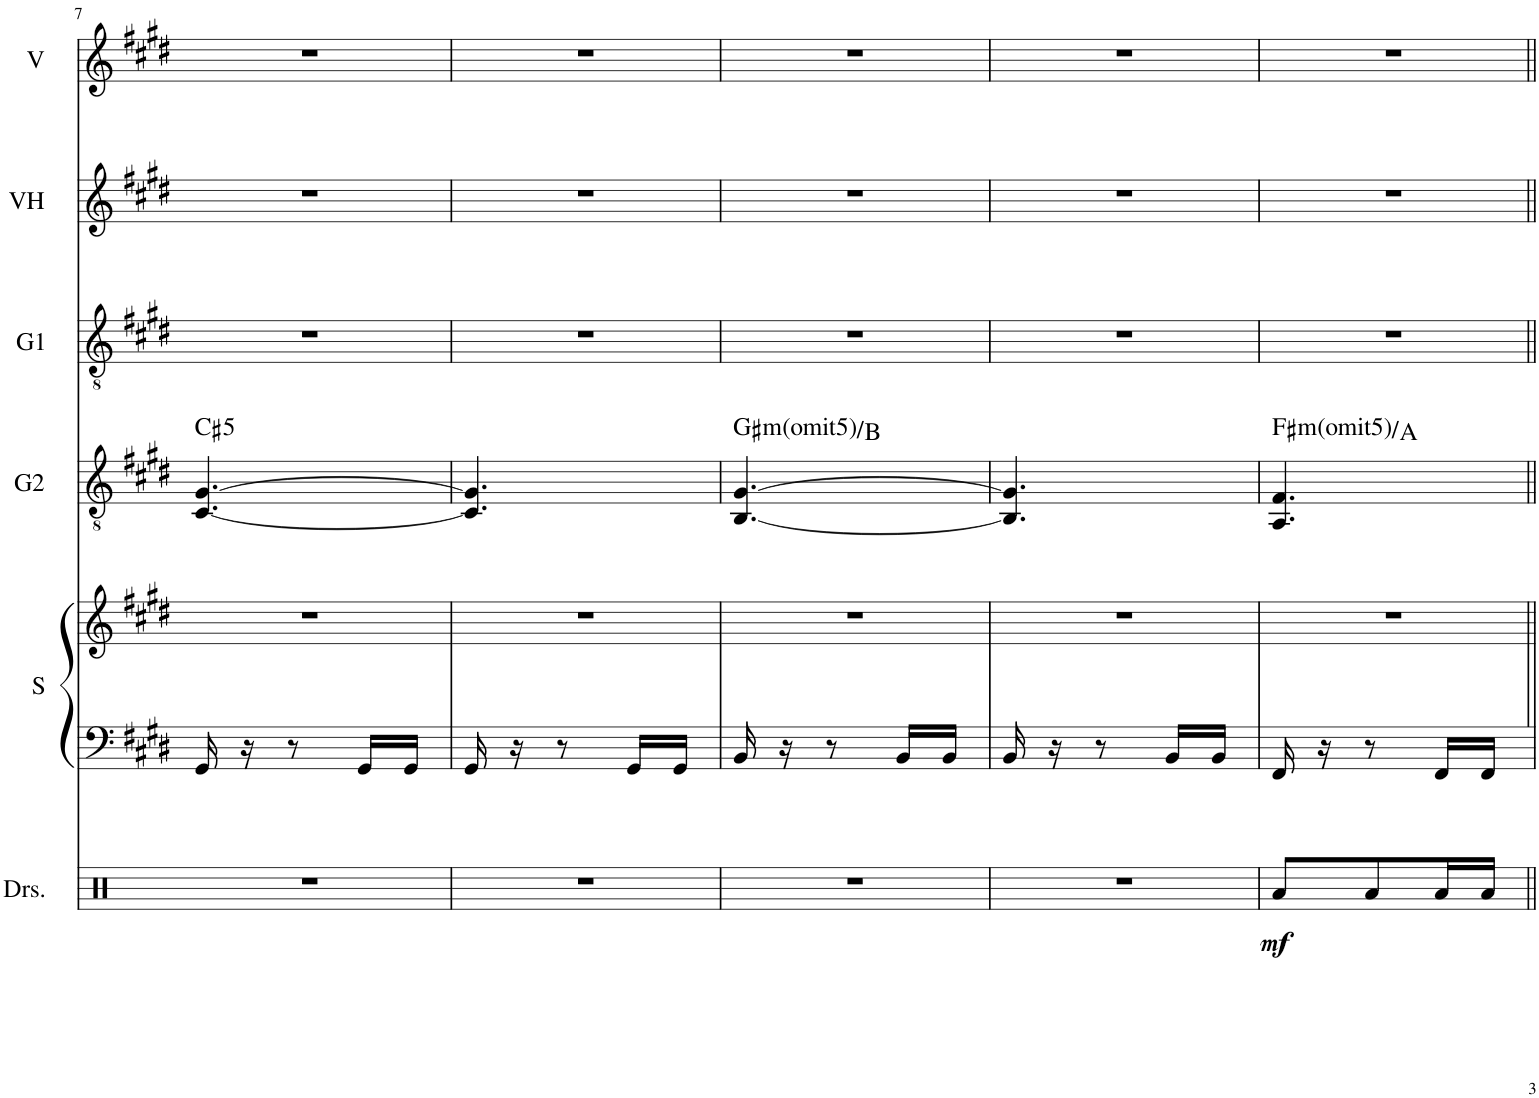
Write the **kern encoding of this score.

**kern	**dynam	**kern	**kern	**kern	**harte	**kern	**kern	**kern
*part6	*part6	*part5	*part5	*part4	*part4	*part3	*part2	*part1
*staff7	*staff7	*staff6	*staff5	*staff4	*	*staff3	*staff2	*staff1
*I"Drumset	*	*I"Synth	*	*I"Guitar 2	*	*I"Guitar 1	*I"Voice Harmony	*I"Voice
*I'Drs.	*	*I'S	*	*I'G2	*	*I'G1	*I'VH	*I'V
!!LO:PB:g=z
*clefX	*	*clefF4	*clefG2	*clefGv2	*	*clefGv2	*clefG2	*clefG2
*k[f#c#g#d#]	*	*k[f#c#g#d#]	*k[f#c#g#d#]	*k[f#c#g#d#]	*	*k[f#c#g#d#]	*k[f#c#g#d#]	*k[f#c#g#d#]
*M3/8	*	*M3/8	*M3/8	*M3/8	*	*M3/8	*M3/8	*M3/8
=7	=7	=7	=7	=7	=7	=7	=7	=7
!	!	!	!	!	!LO:H:kt=5	!	!	!
4.r	.	16GG#/	4.r	[4.C#/ [4.G#/	C#:(1,5)	4.r	4.r	4.r
.	.	16r	.	.	.	.	.	.
.	.	8r	.	.	.	.	.	.
.	.	16GG#/LL	.	.	.	.	.	.
.	.	16GG#/JJ	.	.	.	.	.	.
=8	=8	=8	=8	=8	=8	=8	=8	=8
4.r	.	16GG#/	4.r	4.C#/] 4.G#/]	.	4.r	4.r	4.r
.	.	16r	.	.	.	.	.	.
.	.	8r	.	.	.	.	.	.
.	.	16GG#/LL	.	.	.	.	.	.
.	.	16GG#/JJ	.	.	.	.	.	.
=9	=9	=9	=9	=9	=9	=9	=9	=9
!	!	!	!	!	!LO:H:kt=m	!	!	!
4.r	.	16BB/	4.r	[4.BB/ [4.G#/	G#:min(*5)/b3	4.r	4.r	4.r
.	.	16r	.	.	.	.	.	.
.	.	8r	.	.	.	.	.	.
.	.	16BB/LL	.	.	.	.	.	.
.	.	16BB/JJ	.	.	.	.	.	.
=10	=10	=10	=10	=10	=10	=10	=10	=10
4.r	.	16BB/	4.r	4.BB/] 4.G#/]	.	4.r	4.r	4.r
.	.	16r	.	.	.	.	.	.
.	.	8r	.	.	.	.	.	.
.	.	16BB/LL	.	.	.	.	.	.
.	.	16BB/JJ	.	.	.	.	.	.
=11	=11	=11	=11	=11	=11	=11	=11	=11
!	!LO:DY:b	!	!	!	!LO:H:kt=m	!	!	!
8Ra/L	mf	16FF#/	4.r	4.AA/ 4.F#/	F#:min(*5)/b3	4.r	4.r	4.r
.	.	16r	.	.	.	.	.	.
8Ra/	.	8r	.	.	.	.	.	.
16Ra/L	.	16FF#/LL	.	.	.	.	.	.
16Ra/JJ	.	16FF#/JJ	.	.	.	.	.	.
=||	=||	=||	=||	=||	=||	=||	=||	=||
*-	*-	*-	*-	*-	*-	*-	*-	*-
